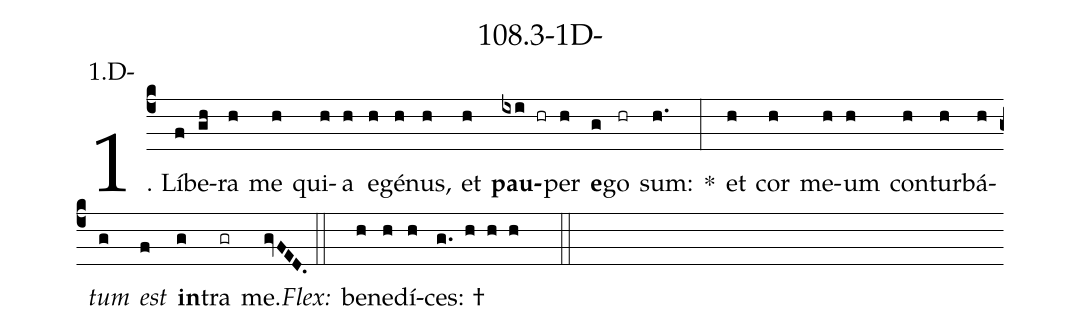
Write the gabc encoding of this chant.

name: 108.3-1D-;
annotation: 1.D-;
%%
(c4)1. Lí(f)be(gh)ra(h) me(h) qui(h)a(h) e(h)gé(h)nus,(h) et(h) <b>pau</b>(ixi hr)per(h) <b>e</b>(g)go(hr) sum:(h.) *(:) et(h) cor(h) me(h)um(h) con(h)tur(h)bá(h)<i>tum</i>(g) <i>est</i>(f) <b>in</b>(g)tra(gr) me.(gvFED.) (::)
<i>Flex:</i>()  be(h)ne(h)dí(h)ces: †(g. h h h  ::)
